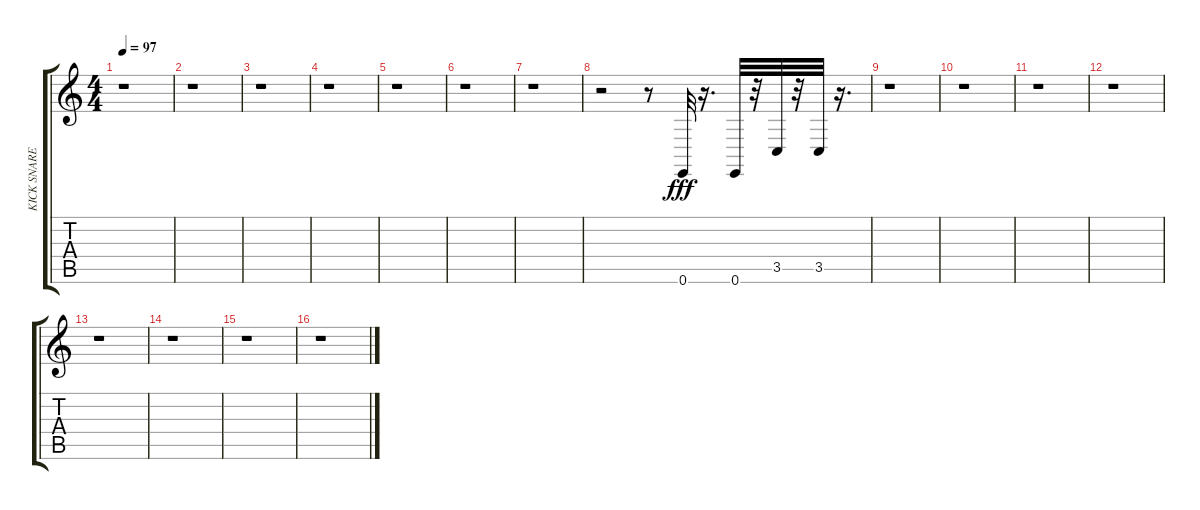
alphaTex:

\track ("KICK SNARE" "KICK SNARE") {instrument acousticgrandpiano}
\staff {score tabs}
\tuning (E4 B3 G3 D3 A2 E2) {hide}
\ts (4 4)
\tempo 97
\clef g2
\ks c
r.1{dy fff} |
r.1 |
r.1 |
r.1 |
r.1 |
r.1 |
r.1 |
r.2 r.8 0.6.32 r.16{d} 0.6.32 r.32 3.5.32 r.32 3.5.32 r.16{d} |
r.1 |
r.1 |
r.1 |
r.1 |
r.1 |
r.1 |
r.1 |
r.1
